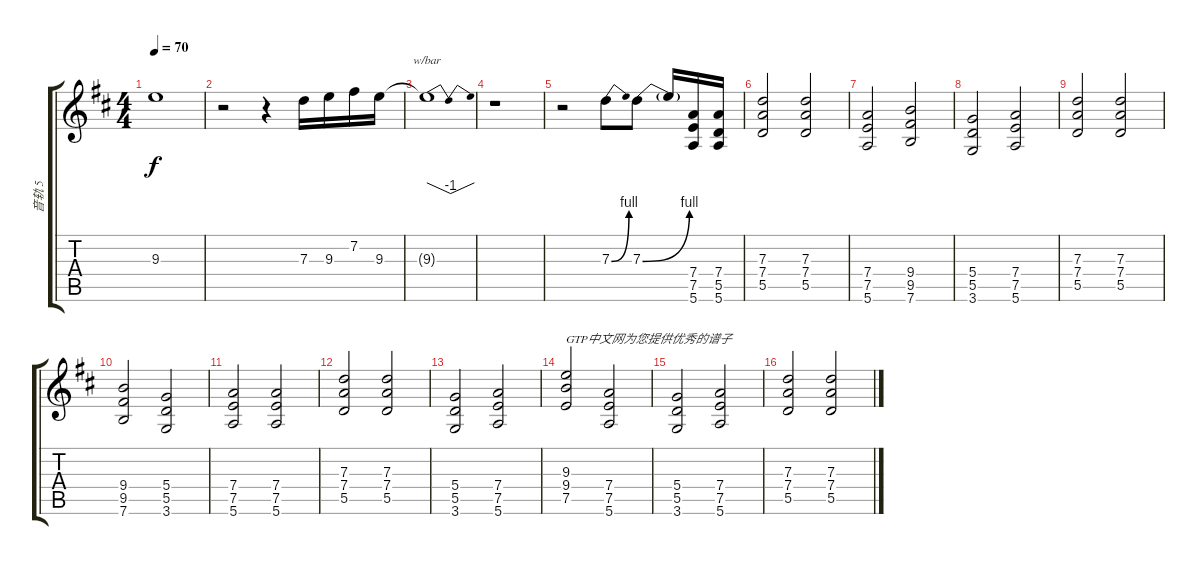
\track ("音轨 5" "音轨 5") {instrument overdrivenguitar}
\staff {score tabs}
\tuning (E4 B3 G3 D3 A2 E2) {hide}
\ts (4 4)
\tempo 70
\clef g2
\ks d
9.3{t}.1{dy f} |
r.2 r.4 7.3.16 9.3.16 7.2.16 9.3.16 |
9.3{t}.1{tbe (dip default 0 0 30 -4 60 0)} |
r.1 |
r.2 7.3{be (bend 0 0 60 4)}.8 7.3{be (bend 0 0 60 4)}.8 7.3{t}.16 (7.4 7.5 5.6).16 (7.4 5.5 5.6).16 |
(7.3 7.4 5.5).2 (7.3 7.4 5.5).2 |
(7.4 7.5 5.6).2 (9.4 9.5 7.6).2 |
(5.4 5.5 3.6).2 (7.4 7.5 5.6).2 |
(7.3 7.4 5.5).2 (7.3 7.4 5.5).2 |
(9.4 9.5 7.6).2 (5.4 5.5 3.6).2 |
(7.4 7.5 5.6).2 (7.4 7.5 5.6).2 |
(7.3 7.4 5.5).2 (7.3 7.4 5.5).2 |
(5.4 5.5 3.6).2 (7.4 7.5 5.6).2 |
(9.3 9.4 7.5).2{txt "GTP中文网为您提供优秀的谱子"} (7.4 7.5 5.6).2 |
(5.4 5.5 3.6).2 (7.4 7.5 5.6).2 |
(7.3 7.4 5.5).2 (7.3 7.4 5.5).2
